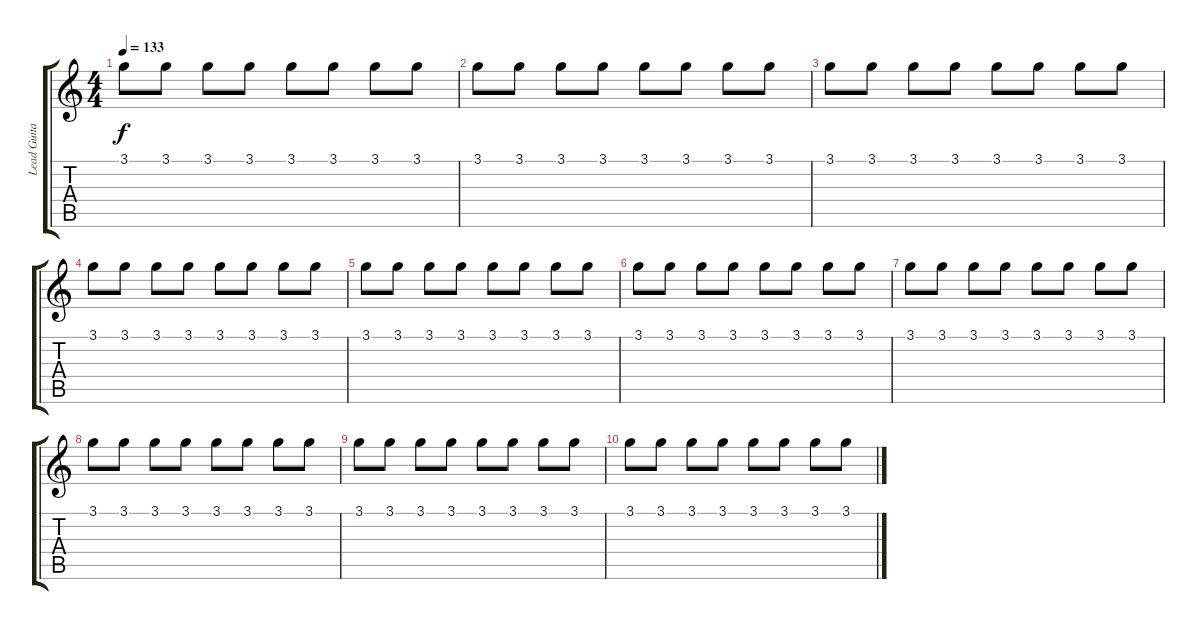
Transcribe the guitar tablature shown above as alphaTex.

\track ("Lead Guitar" "Lead Guita") {instrument overdrivenguitar}
\staff {score tabs}
\tuning (E4 B3 G3 D3 A2 E2) {hide}
\ts (4 4)
\tempo 133
\clef g2
\ks c
3.1.8{dy f volume 9 instrument electricguitarclean} 3.1.8 3.1.8 3.1.8 3.1.8 3.1.8 3.1.8 3.1.8 |
3.1.8 3.1.8 3.1.8 3.1.8 3.1.8 3.1.8 3.1.8 3.1.8 |
3.1.8{volume 9 instrument electricguitarclean} 3.1.8 3.1.8 3.1.8 3.1.8 3.1.8 3.1.8 3.1.8 |
3.1.8 3.1.8 3.1.8 3.1.8 3.1.8 3.1.8 3.1.8 3.1.8 |
3.1.8{volume 9 instrument electricguitarclean} 3.1.8 3.1.8 3.1.8 3.1.8 3.1.8 3.1.8 3.1.8 |
3.1.8 3.1.8 3.1.8 3.1.8 3.1.8 3.1.8 3.1.8 3.1.8 |
3.1.8{volume 9 instrument electricguitarclean} 3.1.8 3.1.8 3.1.8 3.1.8 3.1.8 3.1.8 3.1.8 |
3.1.8 3.1.8 3.1.8 3.1.8 3.1.8 3.1.8 3.1.8 3.1.8 |
3.1.8{volume 9 instrument electricguitarclean} 3.1.8 3.1.8 3.1.8 3.1.8 3.1.8 3.1.8 3.1.8 |
3.1.8 3.1.8 3.1.8 3.1.8 3.1.8 3.1.8 3.1.8 3.1.8
